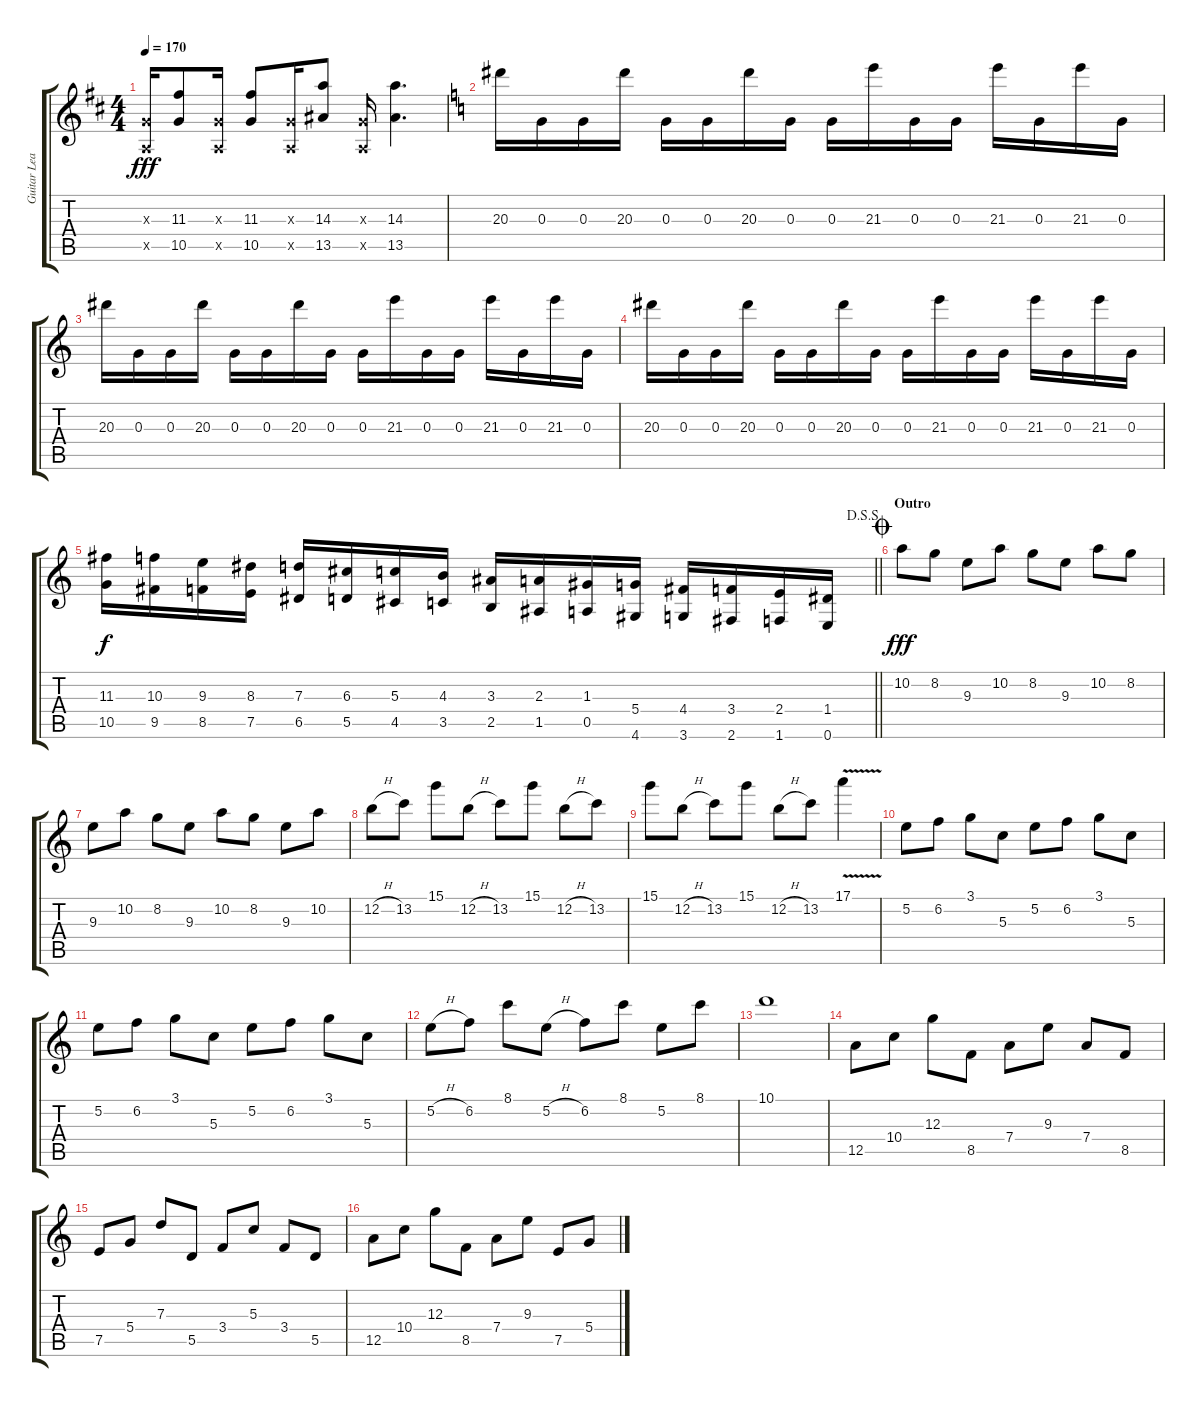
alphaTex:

\track ("Guitar Lead" "Guitar Lea") {instrument distortionguitar}
\staff {score tabs}
\tuning (E4 B3 G3 D3 A2 E2) {hide}
\ts (4 4)
\tempo 170
\clef g2
\ks d
(0.3{x} 0.5{x}).16{dy fff} (11.3 10.5).8 (0.3{x} 0.5{x}).16 (11.3 10.5).8 (0.3{x} 0.5{x}).16 (14.3 13.5).8 (0.3{x} 0.5{x}).16 (14.3 13.5).4{d} |
\ks c
20.3.16 0.3.16 0.3.16 20.3.16 0.3.16 0.3.16 20.3.16 0.3.16 0.3.16 21.3.16 0.3.16 0.3.16 21.3.16 0.3.16 21.3.16 0.3.16 |
20.3.16 0.3.16 0.3.16 20.3.16 0.3.16 0.3.16 20.3.16 0.3.16 0.3.16 21.3.16 0.3.16 0.3.16 21.3.16 0.3.16 21.3.16 0.3.16 |
20.3.16 0.3.16 0.3.16 20.3.16 0.3.16 0.3.16 20.3.16 0.3.16 0.3.16 21.3.16 0.3.16 0.3.16 21.3.16 0.3.16 21.3.16 0.3.16 |
\jump dalsegnosegno
\barLineRight lightlight
(11.3 10.5).16{dy f instrument guitarfretnoise} (10.3 9.5).16 (9.3 8.5).16 (8.3 7.5).16 (7.3 6.5).16 (6.3 5.5).16 (5.3 4.5).16 (4.3 3.5).16 (3.3 2.5).16 (2.3 1.5).16 (1.3 0.5).16 (5.4 4.6).16 (4.4 3.6).16 (3.4 2.6).16 (2.4 1.6).16 (1.4 0.6).16 |
\section ("" "Outro")
\jump coda
10.2.8{dy fff} 8.2.8 9.3.8 10.2.8 8.2.8 9.3.8 10.2.8 8.2.8 |
9.3.8 10.2.8 8.2.8 9.3.8 10.2.8 8.2.8 9.3.8 10.2.8 |
12.2{h}.8 13.2.8 15.1.8 12.2{h}.8 13.2.8 15.1.8 12.2{h}.8 13.2.8 |
15.1.8 12.2{h}.8 13.2.8 15.1.8 12.2{h}.8 13.2.8 17.1{v}.4 |
5.2.8 6.2.8 3.1.8 5.3.8 5.2.8 6.2.8 3.1.8 5.3.8 |
5.2.8 6.2.8 3.1.8 5.3.8 5.2.8 6.2.8 3.1.8 5.3.8 |
5.2{h}.8 6.2.8 8.1.8 5.2{h}.8 6.2.8 8.1.8 5.2.8 8.1.8 |
10.1.1 |
12.5.8 10.4.8 12.3.8 8.5.8 7.4.8 9.3.8 7.4.8 8.5.8 |
7.5.8 5.4.8 7.3.8 5.5.8 3.4.8 5.3.8 3.4.8 5.5.8 |
12.5.8 10.4.8 12.3.8 8.5.8 7.4.8 9.3.8 7.5.8 5.4.8
